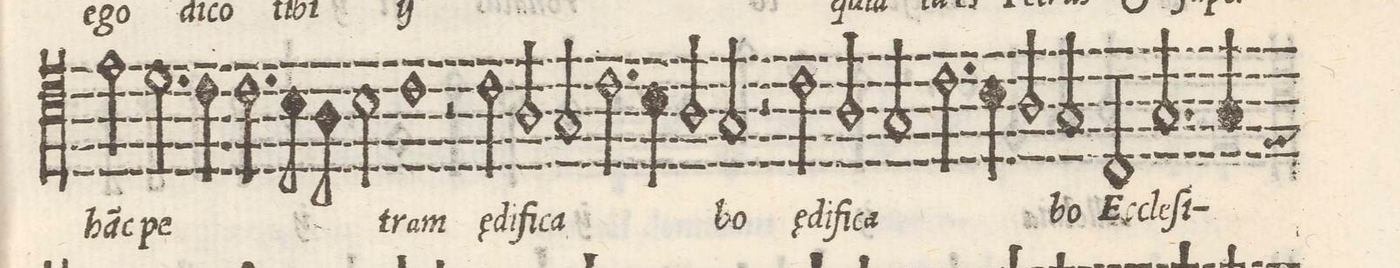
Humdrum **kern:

**kern	**text
*I"TENOR	*
*clefC4	*
*k[]	*
*met(C|)	*
*M2/1	*
2e\	ha(n)c
2.d\	pe-
=54-	=54-
4c\	.
2.c\	.
8B\	.
8A\	.
2B\	.
=55-	=55-
1c	-tram
2r	.
2c\	ę-
=56-	=56-
2A/	-di-
2G/	-fi-
2.c\	-ca-
4B\	.
=57-	=57-
2A/	.
2G/	-bo
2r	.
2c\	ę-
=58-	=58-
2A/	-di-
2G/	-fi-
2.c\	-ca-
4B\	.
=59-	=59-
2A/	.
2G/	-bo
2C/	Ec-
2.G/	-cle-
=60-	=60-
4G/	-ſi-
*custos:E	*
*-	*-
